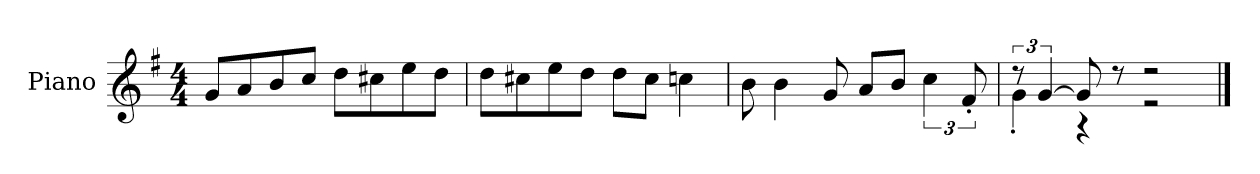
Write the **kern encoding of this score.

**kern
*part1
*staff1
*I"Piano
*I'P-no
*clefG2
*k[f#]
*M4/4
*MM90
=1
8g/L
8a/
8b/
8cc/J
8dd\L
8cc#X\
8ee\
8dd\J
=2
8dd\L
8cc#X\
8ee\
8dd\J
8dd\L
8cc#\J
4ccn\
=3
8b\
4b\
8g/
8a/L
8b/J
6cc\
12f#'/
=4
*^
12r	4g'\
[6g/	.
8g/]	4r
8r	.
2r	2r
*v	*v
==
*-
